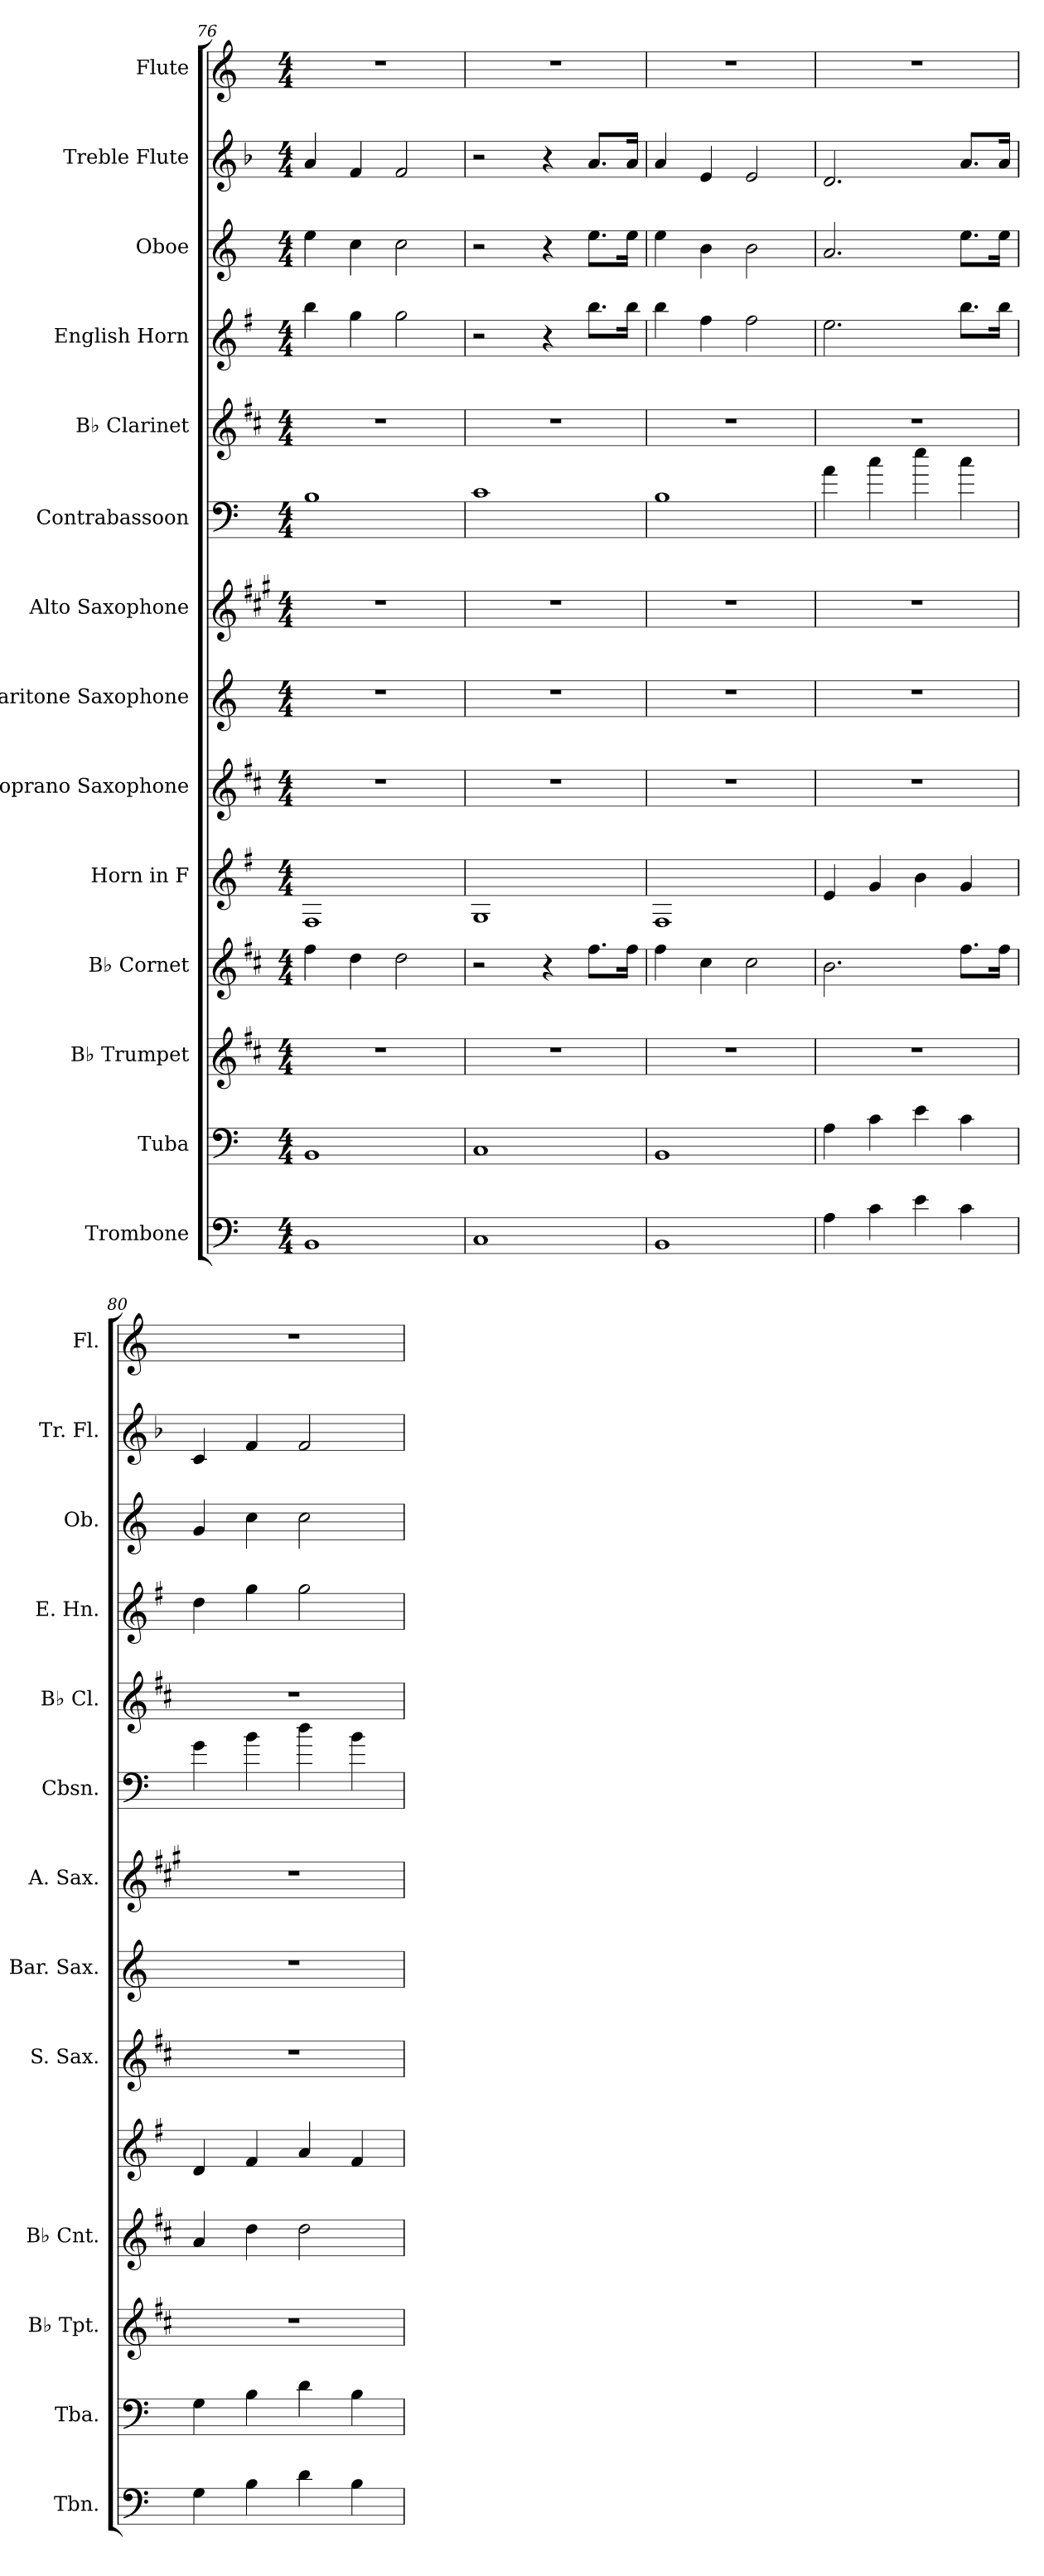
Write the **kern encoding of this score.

**kern	**kern	**kern	**kern	**kern	**kern	**kern	**kern	**kern	**kern	**kern	**kern	**kern	**kern
*part14	*part13	*part12	*part11	*part10	*part9	*part8	*part7	*part6	*part5	*part4	*part3	*part2	*part1
*staff14	*staff13	*staff12	*staff11	*staff10	*staff9	*staff8	*staff7	*staff6	*staff5	*staff4	*staff3	*staff2	*staff1
*I"Trombone	*I"Tuba	*I"B♭ Trumpet	*I"B♭ Cornet	*I"Horn in F	*I"Soprano Saxophone	*I"Baritone Saxophone	*I"Alto Saxophone	*I"Contrabassoon	*I"B♭ Clarinet	*I"English Horn	*I"Oboe	*I"Treble Flute	*I"Flute
*I'Tbn.	*I'Tba.	*I'B♭ Tpt.	*I'B♭ Cnt.	*	*I'S. Sax.	*I'Bar. Sax.	*I'A. Sax.	*I'Cbsn.	*I'B♭ Cl.	*I'E. Hn.	*I'Ob.	*I'Tr. Fl.	*I'Fl.
*clefF4	*clefF4	*clefG2	*clefG2	*clefG2	*clefG2	*clefG2	*clefG2	*clefF4	*clefG2	*clefG2	*clefG2	*clefG2	*clefG2
*	*	*ITrd1c2	*ITrd1c2	*ITrd4c7	*ITrd1c2	*ITrd12c21	*ITrd5c9	*ITrd7c12	*ITrd1c2	*ITrd4c7	*	*ITrd-4c-7	*
*k[]	*k[]	*k[]	*k[]	*k[]	*k[]	*k[]	*k[]	*k[]	*k[]	*k[]	*k[]	*k[]	*k[]
*M4/4	*M4/4	*M4/4	*M4/4	*M4/4	*M4/4	*M4/4	*M4/4	*M4/4	*M4/4	*M4/4	*M4/4	*M4/4	*M4/4
=76	=76	=76	=76	=76	=76	=76	=76	=76	=76	=76	=76	=76	=76
1BB	1BB	1r	4ee\	1BB	1r	1r	1r	1BB	1r	4ee\	4ee\	4ee/	1r
.	.	.	4cc\	.	.	.	.	.	.	4cc\	4cc\	4cc/	.
.	.	.	2cc\	.	.	.	.	.	.	2cc\	2cc\	2cc/	.
=77	=77	=77	=77	=77	=77	=77	=77	=77	=77	=77	=77	=77	=77
1C	1C	1r	2r	1C	1r	1r	1r	1C	1r	2r	2r	2r	1r
.	.	.	4r	.	.	.	.	.	.	4r	4r	4r	.
.	.	.	8.ee\L	.	.	.	.	.	.	8.ee\L	8.ee\L	8.ee/L	.
.	.	.	16ee\Jk	.	.	.	.	.	.	16ee\Jk	16ee\Jk	16ee/Jk	.
=78	=78	=78	=78	=78	=78	=78	=78	=78	=78	=78	=78	=78	=78
1BB	1BB	1r	4ee\	1BB	1r	1r	1r	1BB	1r	4ee\	4ee\	4ee/	1r
.	.	.	4b\	.	.	.	.	.	.	4b\	4b\	4b/	.
.	.	.	2b\	.	.	.	.	.	.	2b\	2b\	2b/	.
=79	=79	=79	=79	=79	=79	=79	=79	=79	=79	=79	=79	=79	=79
4A\	4A\	1r	2.a\	4A/	1r	1r	1r	4A\	1r	2.a\	2.a/	2.a/	1r
4c\	4c\	.	.	4c/	.	.	.	4c\	.	.	.	.	.
4e\	4e\	.	.	4e\	.	.	.	4e\	.	.	.	.	.
4c\	4c\	.	8.ee\L	4c/	.	.	.	4c\	.	8.ee\L	8.ee\L	8.ee/L	.
.	.	.	16ee\Jk	.	.	.	.	.	.	16ee\Jk	16ee\Jk	16ee/Jk	.
!!LO:PB:g=z
=80	=80	=80	=80	=80	=80	=80	=80	=80	=80	=80	=80	=80	=80
4G\	4G\	1r	4g/	4G/	1r	1r	1r	4G\	1r	4g\	4g/	4g/	1r
4B\	4B\	.	4cc\	4B/	.	.	.	4B\	.	4cc\	4cc\	4cc/	.
4d\	4d\	.	2cc\	4d/	.	.	.	4d\	.	2cc\	2cc\	2cc/	.
4B\	4B\	.	.	4B/	.	.	.	4B\	.	.	.	.	.
=	=	=	=	=	=	=	=	=	=	=	=	=	=
*-	*-	*-	*-	*-	*-	*-	*-	*-	*-	*-	*-	*-	*-
